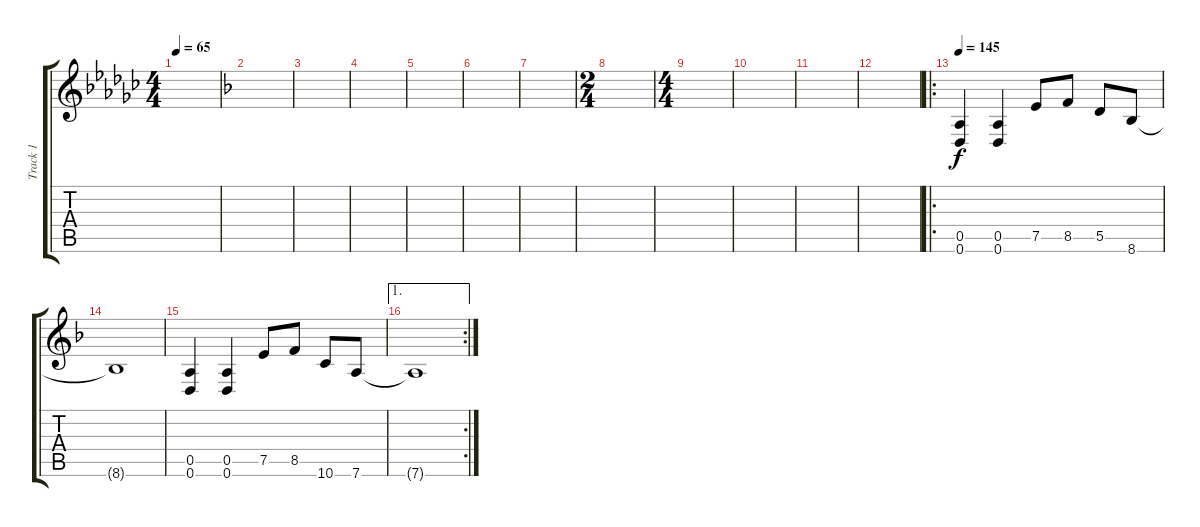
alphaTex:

\track ("Track 1" "Track 1") {instrument distortionguitar}
\staff {score tabs}
\tuning (E4 B3 G3 D3 A2 D2) {hide}
\ts (4 4)
\tempo 65
\clef g2
\ks ebminor
|
\ks dminor
|
|
|
|
|
|
\ts (2 4)
|
\ts (4 4)
|
|
|
\ks f
|
\ro
\tempo 145
(0.5 0.6).4 (0.5 0.6).4 7.5.8 8.5.8 5.5.8 8.6.8 |
8.6{t}.1 |
(0.5 0.6).4 (0.5 0.6).4 7.5.8 8.5.8 10.6.8 7.6.8 |
\ae 1
\rc 2
7.6{t}.1
